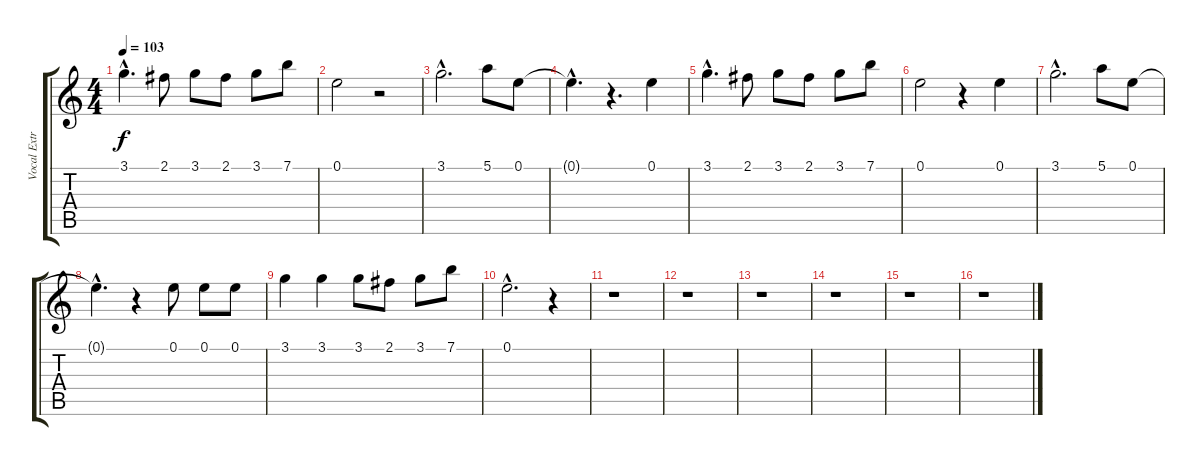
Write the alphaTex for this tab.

\track ("Vocal Extra" "Vocal Extr") {instrument overdrivenguitar}
\staff {score tabs}
\tuning (E4 B3 G3 D3 A2 E2) {hide}
\ts (4 4)
\tempo 103
\clef g2
\ks c
3.1{hac}.4{d dy f} 2.1.8 3.1.8 2.1.8 3.1.8 7.1.8 |
0.1.2 r.2 |
3.1{hac}.2{d} 5.1.8 0.1.8 |
0.1{hac t}.4{d} r.4{d} 0.1.4 |
3.1{hac}.4{d} 2.1.8 3.1.8 2.1.8 3.1.8 7.1.8 |
0.1.2 r.4 0.1.4 |
3.1{hac}.2{d} 5.1.8 0.1.8 |
0.1{hac t}.4{d} r.4 0.1.8 0.1.8 0.1.8 |
3.1.4 3.1.4 3.1.8 2.1.8 3.1.8 7.1.8 |
0.1{hac}.2{d} r.4 |
r.1 |
r.1 |
r.1 |
r.1 |
r.1 |
r.1
